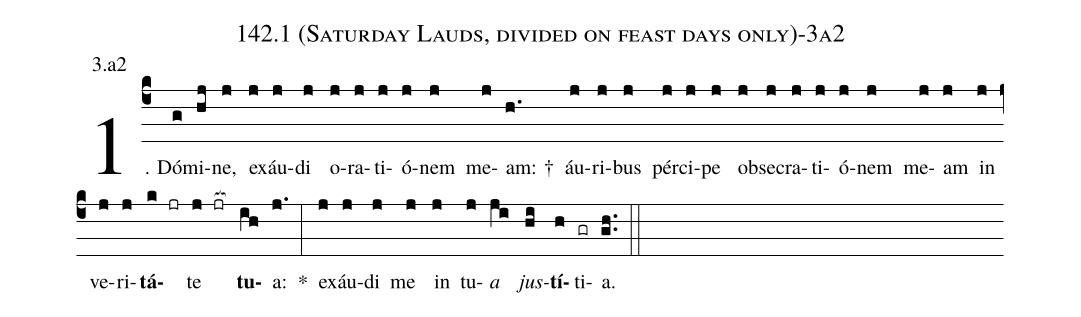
name: 142.1 (Saturday Lauds, divided on feast days only)-3a2;
annotation: 3.a2;
%%
(c4)1. Dó(g)mi(hj)ne,(j) ex(j)áu(j)di(j) o(j)ra(j)ti(j)ó(j)nem(j) me(j)am: †(h.) áu(j)ri(j)bus(j) pér(j)ci(j)pe(j) ob(j)se(j)cra(j)ti(j)ó(j)nem(j) me(j)am(j) in(j) ve(j)ri(j)<b>tá</b>(k jr)te(j jr[ocb:1{]) <b>tu</b>(ih[ocb:0}])a:(j.) *(:) ex(j)áu(j)di(j) me(j) in(j) tu(j)<i>a</i>(ji) <i>jus</i>(hi)<b>tí</b>(h)ti(gr)a.(gh..) (::)
